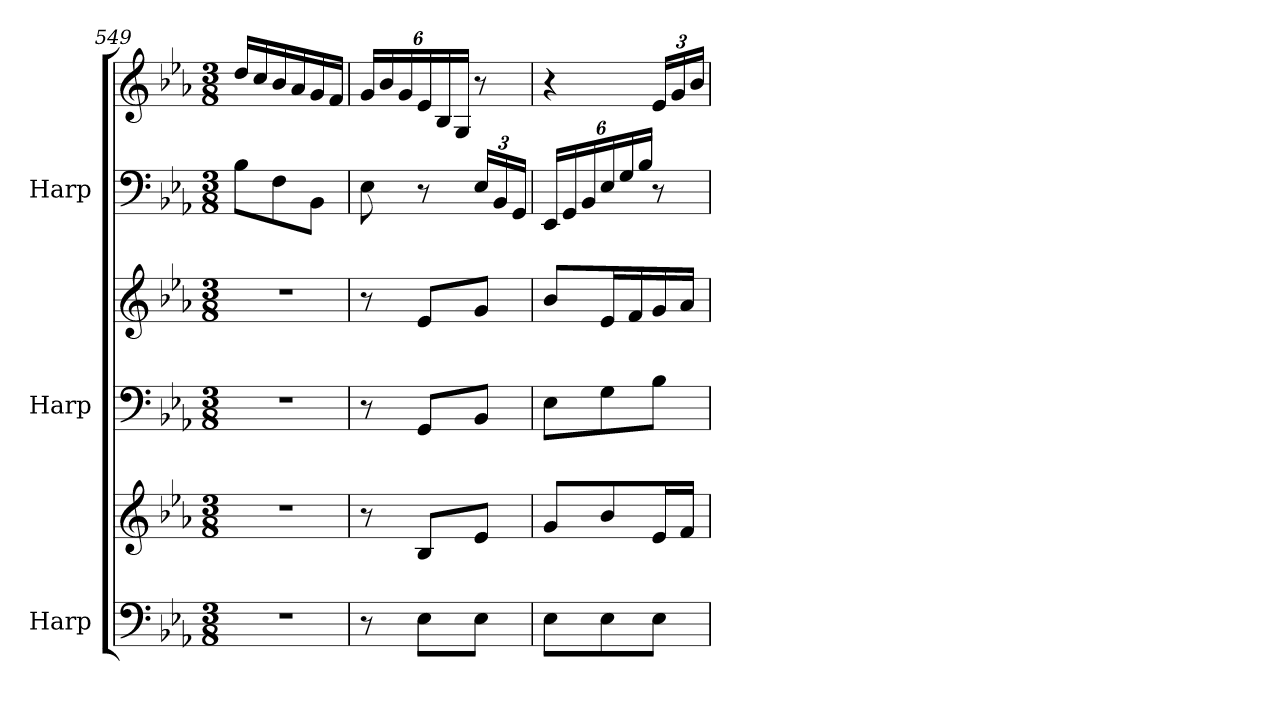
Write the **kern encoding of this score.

**kern	**kern	**kern	**kern	**kern	**kern
*part3	*part3	*part2	*part2	*part1	*part1
*staff6	*staff5	*staff4	*staff3	*staff2	*staff1
*I"Harp	*	*I"Harp	*	*I"Harp	*
*I'Hp	*	*I'Hp	*	*I'Hp	*
*clefF4	*clefG2	*clefF4	*clefG2	*clefF4	*clefG2
*k[b-e-a-]	*k[b-e-a-]	*k[b-e-a-]	*k[b-e-a-]	*k[b-e-a-]	*k[b-e-a-]
*M3/8	*M3/8	*M3/8	*M3/8	*M3/8	*M3/8
=549	=549	=549	=549	=549	=549
4.r	4.r	4.r	4.r	8B-\L	16dd/LL
.	.	.	.	.	16cc/
.	.	.	.	8F\	16b-/
.	.	.	.	.	16a-/
.	.	.	.	8BB-\J	16g/
.	.	.	.	.	16f/JJ
=550	=550	=550	=550	=550	=550
*	*	*	*	*	*Xbrackettup
8r	8r	8r	8r	8E-\	24g/LL
.	.	.	.	.	24b-/
.	.	.	.	.	24g/
8E-\L	8B-/L	8GG/L	8e-/L	8r	24e-/
.	.	.	.	.	24B-/
.	.	.	.	.	24G/JJ
*	*	*	*	*Xbrackettup	*
8E-\J	8e-/J	8BB-/J	8g/J	24E-/LL	8r
.	.	.	.	24BB-/	.
.	.	.	.	24GG/JJ	.
!!LO:PB:g=z
=551	=551	=551	=551	=551	=551
8E-\L	8g/L	8E-\L	8b-/L	24EE-/LL	4r
.	.	.	.	24GG/	.
.	.	.	.	24BB-/	.
8E-\	8b-/	8G\	16e-/L	24E-/	.
.	.	.	.	24G/	.
.	.	.	16f/	.	.
.	.	.	.	24B-/JJ	.
8E-\J	16e-/L	8B-\J	16g/	8r	24e-/LL
.	.	.	.	.	24g/
.	16f/JJ	.	16a-/JJ	.	.
.	.	.	.	.	24b-/JJ
=	=	=	=	=	=
*-	*-	*-	*-	*-	*-
